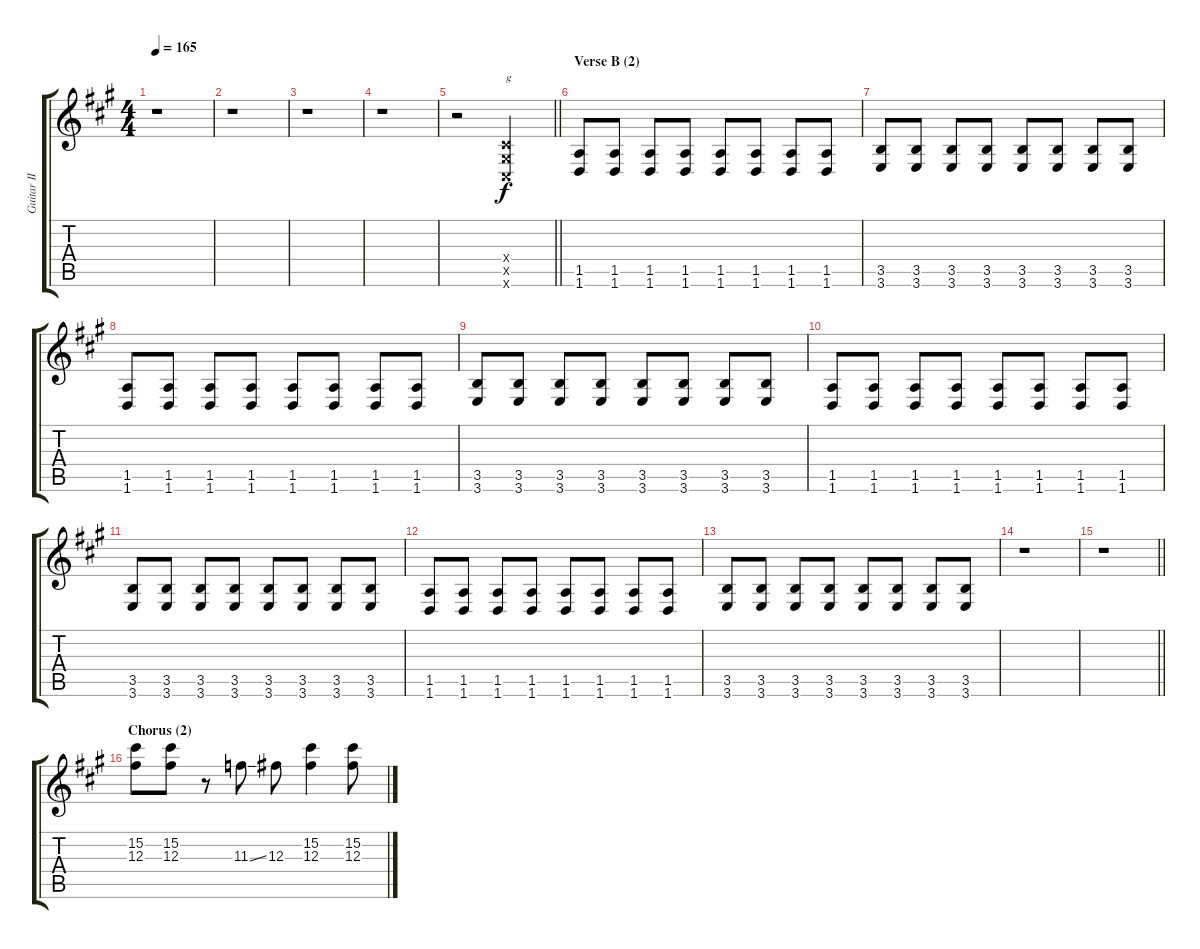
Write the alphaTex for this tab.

\track ("Guitar II" "Guitar II") {instrument distortionguitar}
\staff {score tabs}
\tuning (Eb4 Bb3 Gb3 Db3 Ab2 Db2) {hide}
\ts (4 4)
\tempo 165
\clef g2
\ks f#minor
r.1{dy f} |
r.1 |
r.1 |
r.1 |
\barLineRight lightlight
r.2 (0.4{x} 0.5{x} 0.6{x}).2{txt "g"} |
\section ("" "Verse B (2)")
(1.5 1.6).8 (1.5 1.6).8 (1.5 1.6).8 (1.5 1.6).8 (1.5 1.6).8 (1.5 1.6).8 (1.5 1.6).8 (1.5 1.6).8 |
(3.5 3.6).8 (3.5 3.6).8 (3.5 3.6).8 (3.5 3.6).8 (3.5 3.6).8 (3.5 3.6).8 (3.5 3.6).8 (3.5 3.6).8 |
(1.5 1.6).8 (1.5 1.6).8 (1.5 1.6).8 (1.5 1.6).8 (1.5 1.6).8 (1.5 1.6).8 (1.5 1.6).8 (1.5 1.6).8 |
(3.5 3.6).8 (3.5 3.6).8 (3.5 3.6).8 (3.5 3.6).8 (3.5 3.6).8 (3.5 3.6).8 (3.5 3.6).8 (3.5 3.6).8 |
(1.5 1.6).8 (1.5 1.6).8 (1.5 1.6).8 (1.5 1.6).8 (1.5 1.6).8 (1.5 1.6).8 (1.5 1.6).8 (1.5 1.6).8 |
(3.5 3.6).8 (3.5 3.6).8 (3.5 3.6).8 (3.5 3.6).8 (3.5 3.6).8 (3.5 3.6).8 (3.5 3.6).8 (3.5 3.6).8 |
(1.5 1.6).8 (1.5 1.6).8 (1.5 1.6).8 (1.5 1.6).8 (1.5 1.6).8 (1.5 1.6).8 (1.5 1.6).8 (1.5 1.6).8 |
(3.5 3.6).8 (3.5 3.6).8 (3.5 3.6).8 (3.5 3.6).8 (3.5 3.6).8 (3.5 3.6).8 (3.5 3.6).8 (3.5 3.6).8 |
r.1 |
\barLineRight lightlight
r.1 |
\section ("" "Chorus (2)")
(15.2 12.3).8 (15.2 12.3).8 r.8 11.3{ss}.8 12.3.8 (15.2 12.3).4 (15.2 12.3).8
